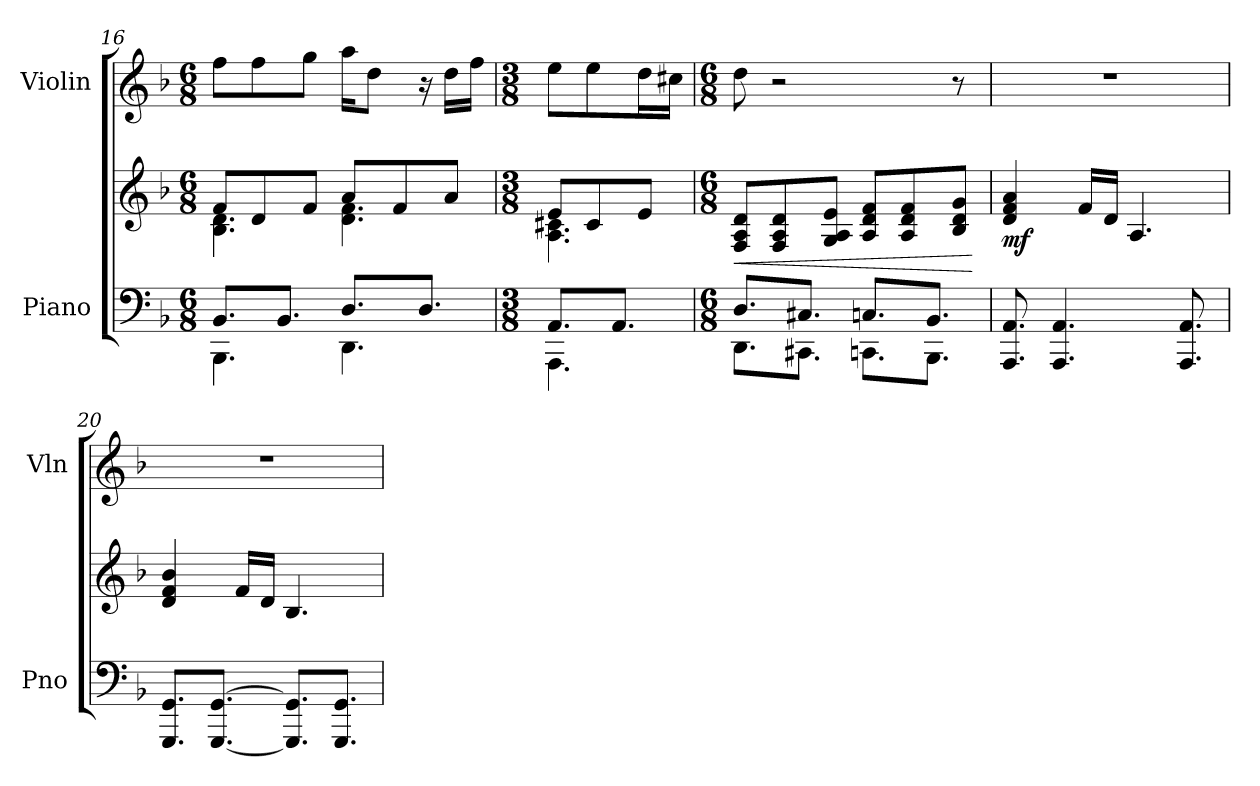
**kern	**kern	**dynam	**kern
*part2	*part2	*part2	*part1
*staff3	*staff2	*staff2/3	*staff1
*I"Piano	*	*	*I"Violin
*I'Pno	*	*	*I'Vln
*clefF4	*clefG2	*	*clefG2
*k[b-]	*k[b-]	*	*k[b-]
*M6/8	*M6/8	*	*M6/8
=16	=16	=16	=16
*^	*^	*	*
8.BB-/L	4.BBB-\	8f/L	4.B-\ 4.d\	.	8ff\L
.	.	8d/	.	.	8ff\
8.BB-/J	.	.	.	.	.
.	.	8f/J	.	.	8gg\J
8.D/L	4.DD\	8a/L	4.d\ 4.f\	.	16aa\KL
.	.	.	.	.	8dd\J
.	.	8f/	.	.	.
8.D/J	.	.	.	.	16r
.	.	8a/J	.	.	16dd\LL
.	.	.	.	.	16ff\JJ
!!LO:LB:g=z
=17	=17	=17	=17	=17	=17
*M3/8	*	*M3/8	*	*	*M3/8
8.AA/L	4.AAA\	8e/L	4.A\ 4.c#X\	.	8ee\L
.	.	8c#/	.	.	8ee\
8.AA/J	.	.	.	.	.
.	.	8e/J	.	.	16dd\L
.	.	.	.	.	16cc#X\JJ
*	*	*v	*v	*	*
=18	=18	=18	=18	=18
*M6/8	*	*M6/8	*	*M6/8
!	!	!	!LO:HP:b	!
8.D/L	8.DD\L	8F/ 8A/ 8d/L	<	8dd\
.	.	8F/ 8A/ 8d/	.	2r
8.C#X/J	8.CC#X\J	.	.	.
.	.	8G/ 8A/ 8e/J	.	.
8.Cn/L	8.CCn\L	8A/ 8d/ 8f/L	.	.
.	.	8A/ 8d/ 8f/	.	.
8.BB-/J	8.BBB-\J	.	.	.
.	.	8B-/ 8d/ 8g/J	.	8r
*v	*v	*	*	*
.	.	[	.
=19	=19	=19	=19
!	!	!LO:DY:b	!
8.AAA/ 8.AA/	4d/ 4f/ 4a/	mf	2.r
4.AAA/ 4.AA/	.	.	.
.	16f/LL	.	.
.	16d/JJ	.	.
.	4.A/	.	.
8.AAA/ 8.AA/	.	.	.
=20	=20	=20	=20
8.GGG/ 8.GG/L	4d/ 4f/ 4b-/	.	2.r
[8.GGG/ [8.GG/J	.	.	.
.	16f/LL	.	.
.	16d/JJ	.	.
8.GGG/] 8.GG/]L	4.B-/	.	.
8.GGG/ 8.GG/J	.	.	.
=	=	=	=
*-	*-	*-	*-
